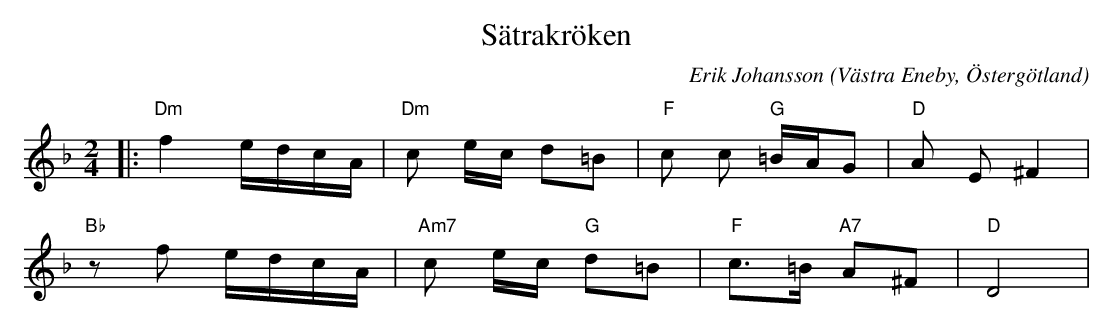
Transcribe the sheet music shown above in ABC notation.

X:1
T:Sätrakröken
C:Erik Johansson
O:Västra Eneby, Östergötland
Q:80
M:2/4
L:1/8
K:Dm
|:"Dm"f2 e/d/c/A/ |"Dm"c e/c/ d=B| "F" c c "G" =B/A/G | "D" A E ^F2 |
"Bb" zf e/d/c/A/ |"Am7"c e/c/ "G"d=B| "F" c>=B  "A7" A^F | "D" D4 |
